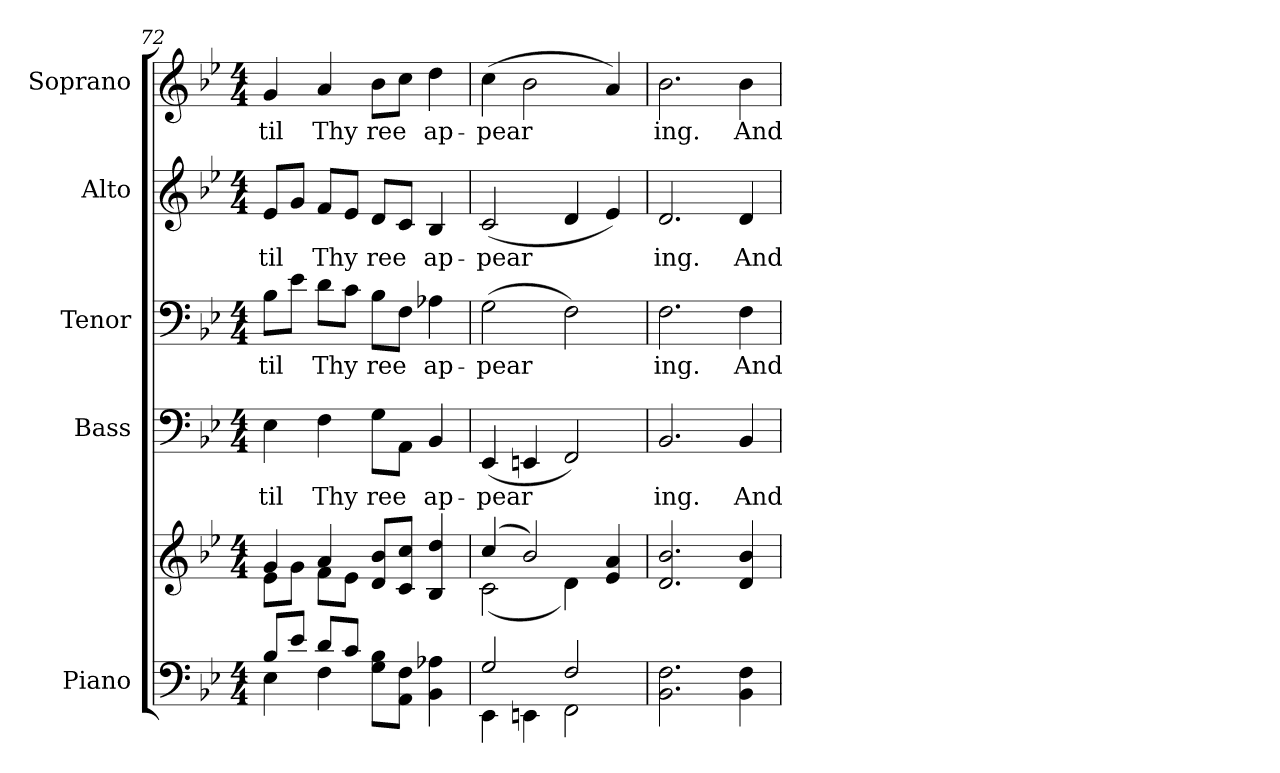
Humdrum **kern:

**kern	**kern	**kern	**text	**kern	**text	**kern	**text	**kern	**text
*part5	*part5	*part4	*part4	*part3	*part3	*part2	*part2	*part1	*part1
*staff6	*staff5	*staff4	*staff4	*staff3	*staff3	*staff2	*staff2	*staff1	*staff1
*I"Piano	*	*I"Bass	*	*I"Tenor	*	*I"Alto	*	*I"Soprano	*
*I'Pno.	*	*I'B.	*	*I'T.	*	*I'A.	*	*I'S.	*
*clefF4	*clefG2	*clefF4	*	*clefF4	*	*clefG2	*	*clefG2	*
*k[b-e-]	*k[b-e-]	*k[b-e-]	*	*k[b-e-]	*	*k[b-e-]	*	*k[b-e-]	*
*B-:	*B-:	*B-:	*	*B-:	*	*B-:	*	*B-:	*
*M4/4	*M4/4	*M4/4	*	*M4/4	*	*M4/4	*	*M4/4	*
=72	=72	=72	=72	=72	=72	=72	=72	=72	=72
*^	*^	*	*	*	*	*	*	*	*
!	!	!	!	!	!LO:LY:b:color=#000000	!	!	!	!	!	!
!	!	!	!	!	!	!	!LO:LY:b:color=#000000	!	!	!	!
!	!	!	!	!	!	!	!	!	!LO:LY:b:color=#000000	!	!
!	!	!	!	!	!	!	!	!	!	!	!LO:LY:b:color=#000000
8B-i/L	4E-i\	4gi/	8e-i\L	4E-i\	-til	8B-i\L	-til	8e-i/L	-til	4gi/	-til
8e-i/J	.	.	8gi\J	.	.	8e-i\J	.	8gi/J	.	.	.
!	!	!	!	!	!LO:LY:b:color=#000000	!	!	!	!	!	!
!	!	!	!	!	!	!	!LO:LY:b:color=#000000	!	!	!	!
!	!	!	!	!	!	!	!	!	!LO:LY:b:color=#000000	!	!
!	!	!	!	!	!	!	!	!	!	!	!LO:LY:b:color=#000000
8di/L	4Fi\	4ai/	8fi\L	4Fi\	Thy	8di\L	Thy	8fi/L	Thy	4ai/	Thy
8ci/J	.	.	8e-i\J	.	.	8ci\J	.	8e-i/J	.	.	.
!	!	!	!	!	!LO:LY:b:color=#000000	!	!	!	!	!	!
!	!	!	!	!	!	!	!LO:LY:b:color=#000000	!	!	!	!
!	!	!	!	!	!	!	!	!	!LO:LY:b:color=#000000	!	!
!	!	!	!	!	!	!	!	!	!	!	!LO:LY:b:color=#000000
8Gi\ 8B-iL	2ryy	8di/ 8b-iL	2ryy	8Gi\L	ree	8B-i\L	ree	8di/L	ree	8b-i\L	ree
8AAi\ 8FiJ	.	8ci/ 8cciJ	.	8AAi\J	.	8Fi\J	.	8ci/J	.	8cci\J	.
!	!	!	!	!	!LO:LY:b:color=#000000	!	!	!	!	!	!
!	!	!	!	!	!	!	!LO:LY:b:color=#000000	!	!	!	!
!	!	!	!	!	!	!	!	!	!LO:LY:b:color=#000000	!	!
!	!	!	!	!	!	!	!	!	!	!	!LO:LY:b:color=#000000
4BB-i\ 4A-Xi	.	4B-i/ 4ddi	.	4BB-i/	ap-	4A-Xi\	ap-	4B-i/	ap-	4ddi\	ap-
!!LO:PB:g=z
=73	=73	=73	=73	=73	=73	=73	=73	=73	=73	=73	=73
!	!	!	!	!	!LO:LY:b:color=#000000	!	!	!	!	!	!
!	!	!	!	!	!	!	!LO:LY:b:color=#000000	!	!	!	!
!	!	!	!	!	!	!	!	!	!LO:LY:b:color=#000000	!	!
!	!	!	!	!	!	!	!	!	!	!	!LO:LY:b:color=#000000
2Gi/	4EE-i\	(4cci/	(2ci\	(4EE-i/	-pear	(2Gi\	-pear	(2ci/	-pear	(4cci\	-pear
.	4EEni\	2b-i/)	.	4EEni/	.	.	.	.	.	2b-i\	.
2Fi/	2FFi\	.	4di\)	2FFi/)	.	2Fi\)	.	4di/	.	.	.
.	.	4ryy	4e-i/ 4ai	.	.	.	.	4e-i/)	.	4ai/)	.
*v	*v	*	*	*	*	*	*	*	*	*	*
*	*v	*v	*	*	*	*	*	*	*	*
=74	=74	=74	=74	=74	=74	=74	=74	=74	=74
*	*^	*	*	*	*	*	*	*	*
!	!	!	!	!LO:LY:b:color=#000000	!	!	!	!	!	!
*	*v	*v	*	*	*	*	*	*	*	*
*	*^	*	*	*	*	*	*	*	*
!	!	!	!	!	!	!LO:LY:b:color=#000000	!	!	!	!
*	*v	*v	*	*	*	*	*	*	*	*
*	*^	*	*	*	*	*	*	*	*
!	!	!	!	!	!	!	!	!LO:LY:b:color=#000000	!	!
*	*v	*v	*	*	*	*	*	*	*	*
*	*^	*	*	*	*	*	*	*	*
!	!	!	!	!	!	!	!	!	!	!LO:LY:b:color=#000000
*	*v	*v	*	*	*	*	*	*	*	*
2.BB-i\ 2.Fi	2.di/ 2.b-i	2.BB-i/	ing.	2.Fi\	ing.	2.di/	ing.	2.b-i\	ing.
!	!	!	!LO:LY:b:color=#000000	!	!	!	!	!	!
!	!	!	!	!	!LO:LY:b:color=#000000	!	!	!	!
!	!	!	!	!	!	!	!LO:LY:b:color=#000000	!	!
!	!	!	!	!	!	!	!	!	!LO:LY:b:color=#000000
4BB-i\ 4Fi	4di/ 4b-i	4BB-i/	And	4Fi\	And	4di/	And	4b-i\	And
=	=	=	=	=	=	=	=	=	=
*-	*-	*-	*-	*-	*-	*-	*-	*-	*-
